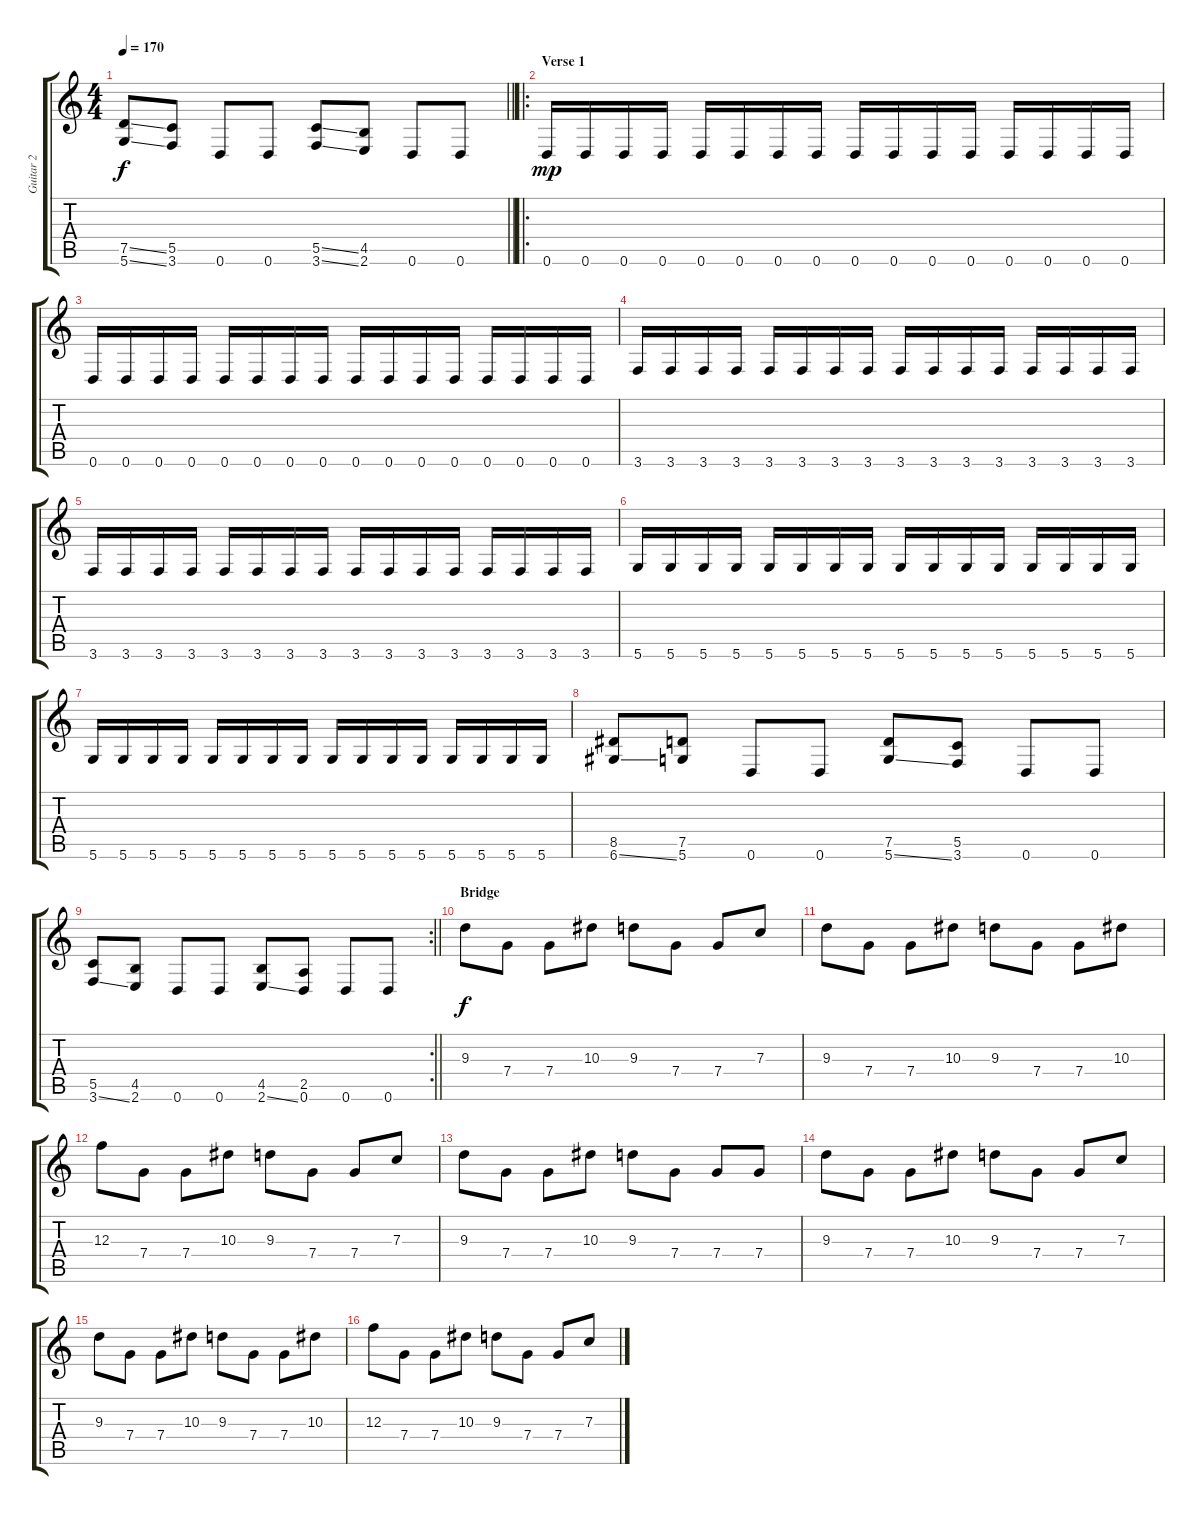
\track ("Guitar 2" "Guitar 2") {instrument overdrivenguitar}
\staff {score tabs}
\tuning (D4 A3 F3 C3 G2 D2) {hide}
\ts (4 4)
\tempo 170
\clef g2
\barLineRight lightlight
\ks c
(7.5{ss} 5.6{ss}).8{dy f} (5.5 3.6).8 0.6.8 0.6.8 (5.5{ss} 3.6{ss}).8 (4.5 2.6).8 0.6.8 0.6.8 |
\ro
\section ("" "Verse 1")
0.6.16{dy mp} 0.6.16 0.6.16 0.6.16 0.6.16 0.6.16 0.6.16 0.6.16 0.6.16 0.6.16 0.6.16 0.6.16 0.6.16 0.6.16 0.6.16 0.6.16 |
0.6.16 0.6.16 0.6.16 0.6.16 0.6.16 0.6.16 0.6.16 0.6.16 0.6.16 0.6.16 0.6.16 0.6.16 0.6.16 0.6.16 0.6.16 0.6.16 |
3.6.16 3.6.16 3.6.16 3.6.16 3.6.16 3.6.16 3.6.16 3.6.16 3.6.16 3.6.16 3.6.16 3.6.16 3.6.16 3.6.16 3.6.16 3.6.16 |
3.6.16 3.6.16 3.6.16 3.6.16 3.6.16 3.6.16 3.6.16 3.6.16 3.6.16 3.6.16 3.6.16 3.6.16 3.6.16 3.6.16 3.6.16 3.6.16 |
5.6.16 5.6.16 5.6.16 5.6.16 5.6.16 5.6.16 5.6.16 5.6.16 5.6.16 5.6.16 5.6.16 5.6.16 5.6.16 5.6.16 5.6.16 5.6.16 |
5.6.16 5.6.16 5.6.16 5.6.16 5.6.16 5.6.16 5.6.16 5.6.16 5.6.16 5.6.16 5.6.16 5.6.16 5.6.16 5.6.16 5.6.16 5.6.16 |
(8.5 6.6{ss}).8 (7.5 5.6).8 0.6.8 0.6.8 (7.5 5.6{ss}).8 (5.5 3.6).8 0.6.8 0.6.8 |
\rc 2
\barLineRight lightlight
(5.5 3.6{ss}).8 (4.5 2.6).8 0.6.8 0.6.8 (4.5 2.6{ss}).8 (2.5 0.6).8 0.6.8 0.6.8 |
\section ("" "Bridge")
9.3.8{dy f} 7.4.8 7.4.8 10.3.8 9.3.8 7.4.8 7.4.8 7.3.8 |
9.3.8 7.4.8 7.4.8 10.3.8 9.3.8 7.4.8 7.4.8 10.3.8 |
12.3.8 7.4.8 7.4.8 10.3.8 9.3.8 7.4.8 7.4.8 7.3.8 |
9.3.8 7.4.8 7.4.8 10.3.8 9.3.8 7.4.8 7.4.8 7.4.8 |
9.3.8 7.4.8 7.4.8 10.3.8 9.3.8 7.4.8 7.4.8 7.3.8 |
9.3.8 7.4.8 7.4.8 10.3.8 9.3.8 7.4.8 7.4.8 10.3.8 |
12.3.8 7.4.8 7.4.8 10.3.8 9.3.8 7.4.8 7.4.8 7.3.8
